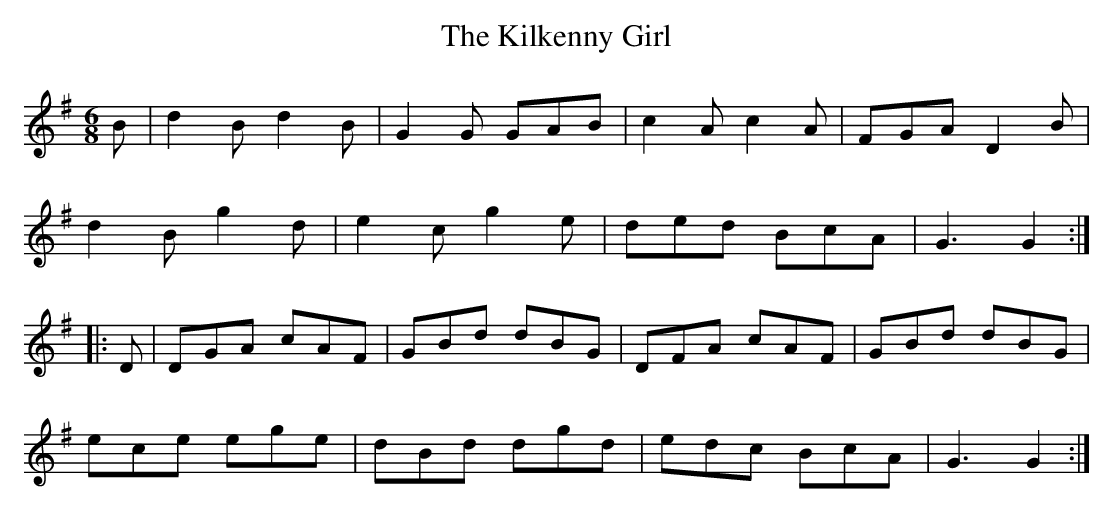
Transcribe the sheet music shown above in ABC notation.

X:1
T: The Kilkenny Girl
M: 6/8
L: 1/8
K: G
   B | d2 B d2 B | G2 G GAB  | c2 A c2 A | FGA D2 B |
       d2 B g2 d | e2 c g2 e | ded  BcA  | G3  G2  :|
|: D | DGA  cAF  | GBd  dBG  | DFA  cAF  | GBd dBG  |
       ece  ege  | dBd  dgd  | edc  BcA  | G3  G2  :|
